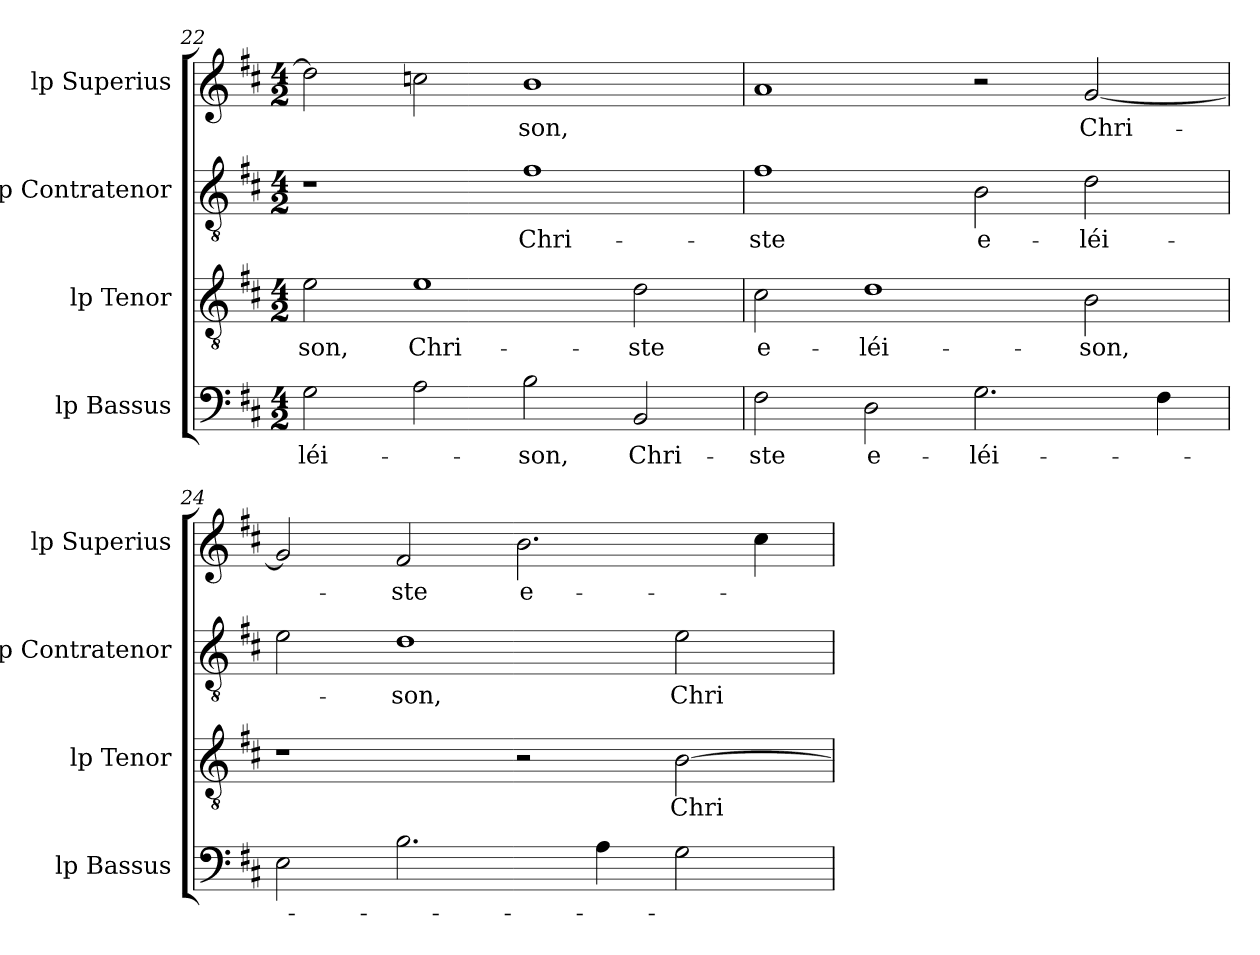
**kern	**text	**kern	**text	**kern	**text	**kern	**text
*part4	*part4	*part3	*part3	*part2	*part2	*part1	*part1
*staff4	*staff4	*staff3	*staff3	*staff2	*staff2	*staff1	*staff1
*I"lp Bassus	*	*I"lp Tenor	*	*I"lp Contratenor	*	*I"lp Superius	*
*I'lp Bassus	*	*I'lp Tenor	*	*I'lp Contratenor	*	*I'lp Superius	*
*clefF4	*	*clefGv2	*	*clefGv2	*	*clefG2	*
*k[f#c#]	*	*k[f#c#]	*	*k[f#c#]	*	*k[f#c#]	*
*D:	*	*D:	*	*D:	*	*D:	*
*M4/2	*	*M4/2	*	*M4/2	*	*M4/2	*
=22	=22	=22	=22	=22	=22	=22	=22
!	!LO:LY:b:cj	!	!LO:LY:b:cj	!	!	!	!
2G\	-léi-	2e\	-son,	1r	.	2dd\]	.
!	!	!	!LO:LY:b:cj	!	!	!	!
2A\	.	1e	Chri-	.	.	2ccn\	.
!	!LO:LY:b:cj	!	!	!	!LO:LY:b:cj	!	!LO:LY:b
2B\	-son,	.	.	1f#	Chri-	1b	-son,
!	!LO:LY:b:cj	!	!LO:LY:b:cj	!	!	!	!
2BB/	Chri-	2d\	-ste	.	.	.	.
=23	=23	=23	=23	=23	=23	=23	=23
!	!LO:LY:b:cj	!	!LO:LY:b:cj	!	!LO:LY:b:cj	!	!
2F#\	-ste	2c#\	e-	1f#	-ste	1a	.
!	!LO:LY:b:cj	!	!LO:LY:b:cj	!	!	!	!
2D\	e-	1d	-léi-	.	.	.	.
!	!LO:LY:b:cj	!	!	!	!LO:LY:b:cj	!	!
2.G\	-léi-	.	.	2B\	e-	2r	.
!	!	!	!LO:LY:b:cj	!	!LO:LY:b:cj	!	!LO:LY:b:cj
.	.	2B\	-son,	2d\	-léi-	[<2g/	Chri-
4F#\	.	.	.	.	.	.	.
=24	=24	=24	=24	=24	=24	=24	=24
2E\	.	1r	.	2e\	.	2g/]	.
!	!	!	!	!	!LO:LY:b:cj	!	!LO:LY:b:cj
2.B\	.	.	.	1d	-son,	2f#/	-ste
!	!	!	!	!	!	!	!LO:LY:b:cj
.	.	2r	.	.	.	2.b\	e-
4A\	.	.	.	.	.	.	.
!	!	!	!LO:LY:b:cj	!	!LO:LY:b:cj	!	!
2G\	.	[>2B\	Chri-	2e\	Chri-	.	.
.	.	.	.	.	.	4cc#\	.
=	=	=	=	=	=	=	=
*-	*-	*-	*-	*-	*-	*-	*-
